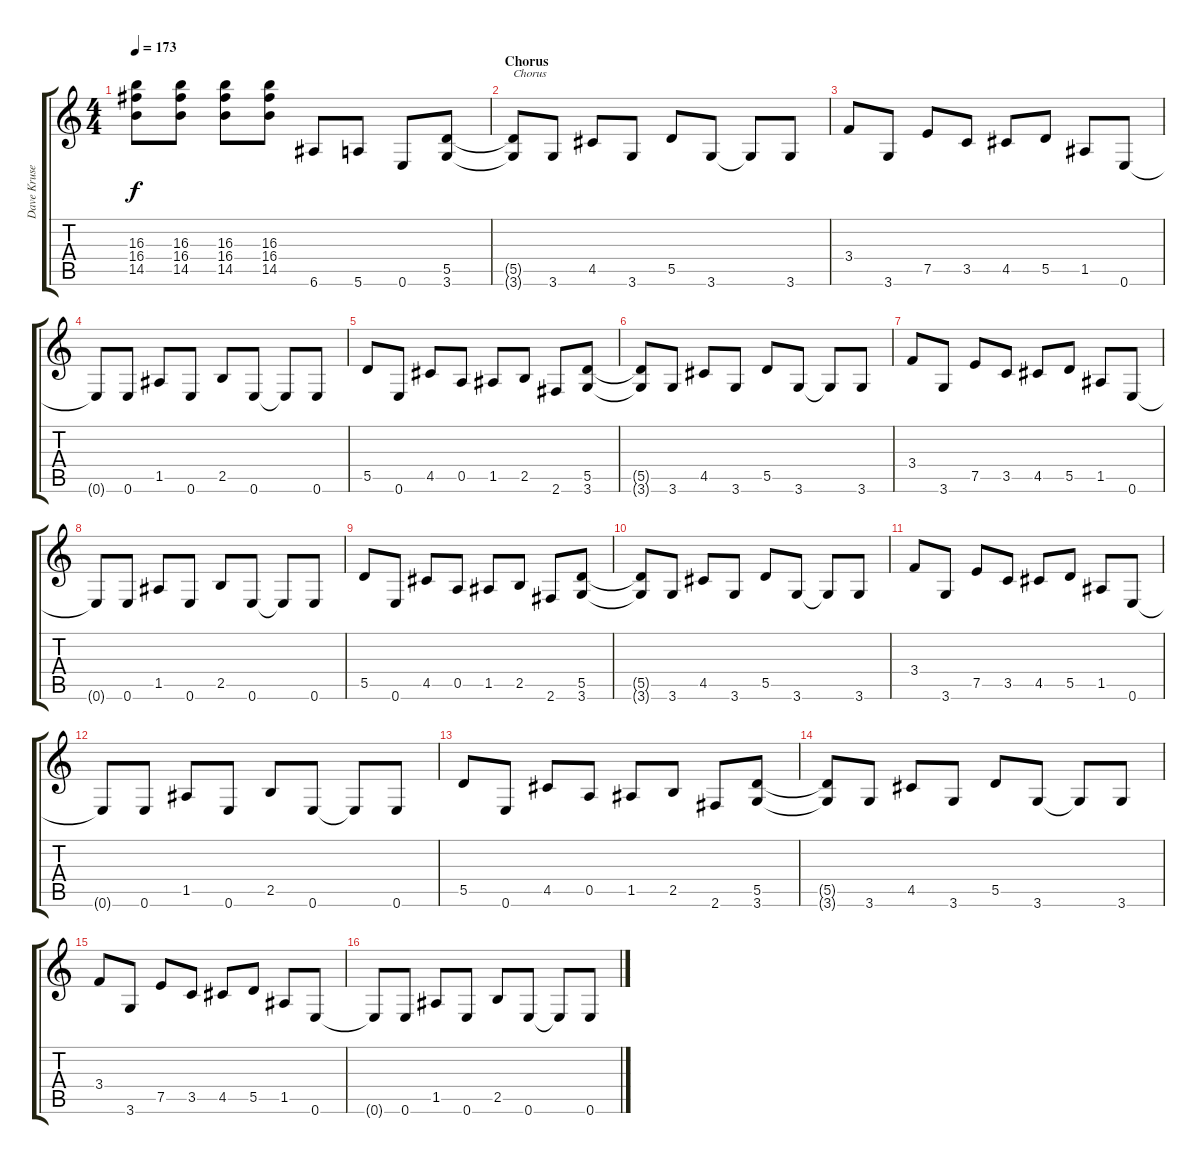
\track ("Dave Krusen" "Dave Kruse") {instrument distortionguitar}
\staff {score tabs}
\tuning (E4 B3 G3 D3 A2 E2) {hide}
\ts (4 4)
\tempo 173
\clef g2
\ks c
(16.3 16.4 14.5).8{dy f} (16.3 16.4 14.5).8 (16.3 16.4 14.5).8 (16.3 16.4 14.5).8 6.6.8 5.6.8 0.6.8 (5.5 3.6).8 |
\section ("" "Chorus")
(5.5{t} 3.6{t}).8{txt "Chorus"} 3.6.8 4.5.8 3.6.8 5.5.8 3.6.8 3.6{t}.8 3.6.8 |
3.4.8 3.6.8 7.5.8 3.5.8 4.5.8 5.5.8 1.5.8 0.6.8 |
0.6{t}.8 0.6.8 1.5.8 0.6.8 2.5.8 0.6.8 0.6{t}.8 0.6.8 |
5.5.8 0.6.8 4.5.8 0.5.8 1.5.8 2.5.8 2.6.8 (5.5 3.6).8 |
(5.5{t} 3.6{t}).8 3.6.8 4.5.8 3.6.8 5.5.8 3.6.8 3.6{t}.8 3.6.8 |
3.4.8 3.6.8 7.5.8 3.5.8 4.5.8 5.5.8 1.5.8 0.6.8 |
0.6{t}.8 0.6.8 1.5.8 0.6.8 2.5.8 0.6.8 0.6{t}.8 0.6.8 |
5.5.8 0.6.8 4.5.8 0.5.8 1.5.8 2.5.8 2.6.8 (5.5 3.6).8 |
(5.5{t} 3.6{t}).8 3.6.8 4.5.8 3.6.8 5.5.8 3.6.8 3.6{t}.8 3.6.8 |
3.4.8 3.6.8 7.5.8 3.5.8 4.5.8 5.5.8 1.5.8 0.6.8 |
0.6{t}.8 0.6.8 1.5.8 0.6.8 2.5.8 0.6.8 0.6{t}.8 0.6.8 |
5.5.8 0.6.8 4.5.8 0.5.8 1.5.8 2.5.8 2.6.8 (5.5 3.6).8 |
(5.5{t} 3.6{t}).8 3.6.8 4.5.8 3.6.8 5.5.8 3.6.8 3.6{t}.8 3.6.8 |
3.4.8 3.6.8 7.5.8 3.5.8 4.5.8 5.5.8 1.5.8 0.6.8 |
0.6{t}.8 0.6.8 1.5.8 0.6.8 2.5.8 0.6.8 0.6{t}.8 0.6.8
